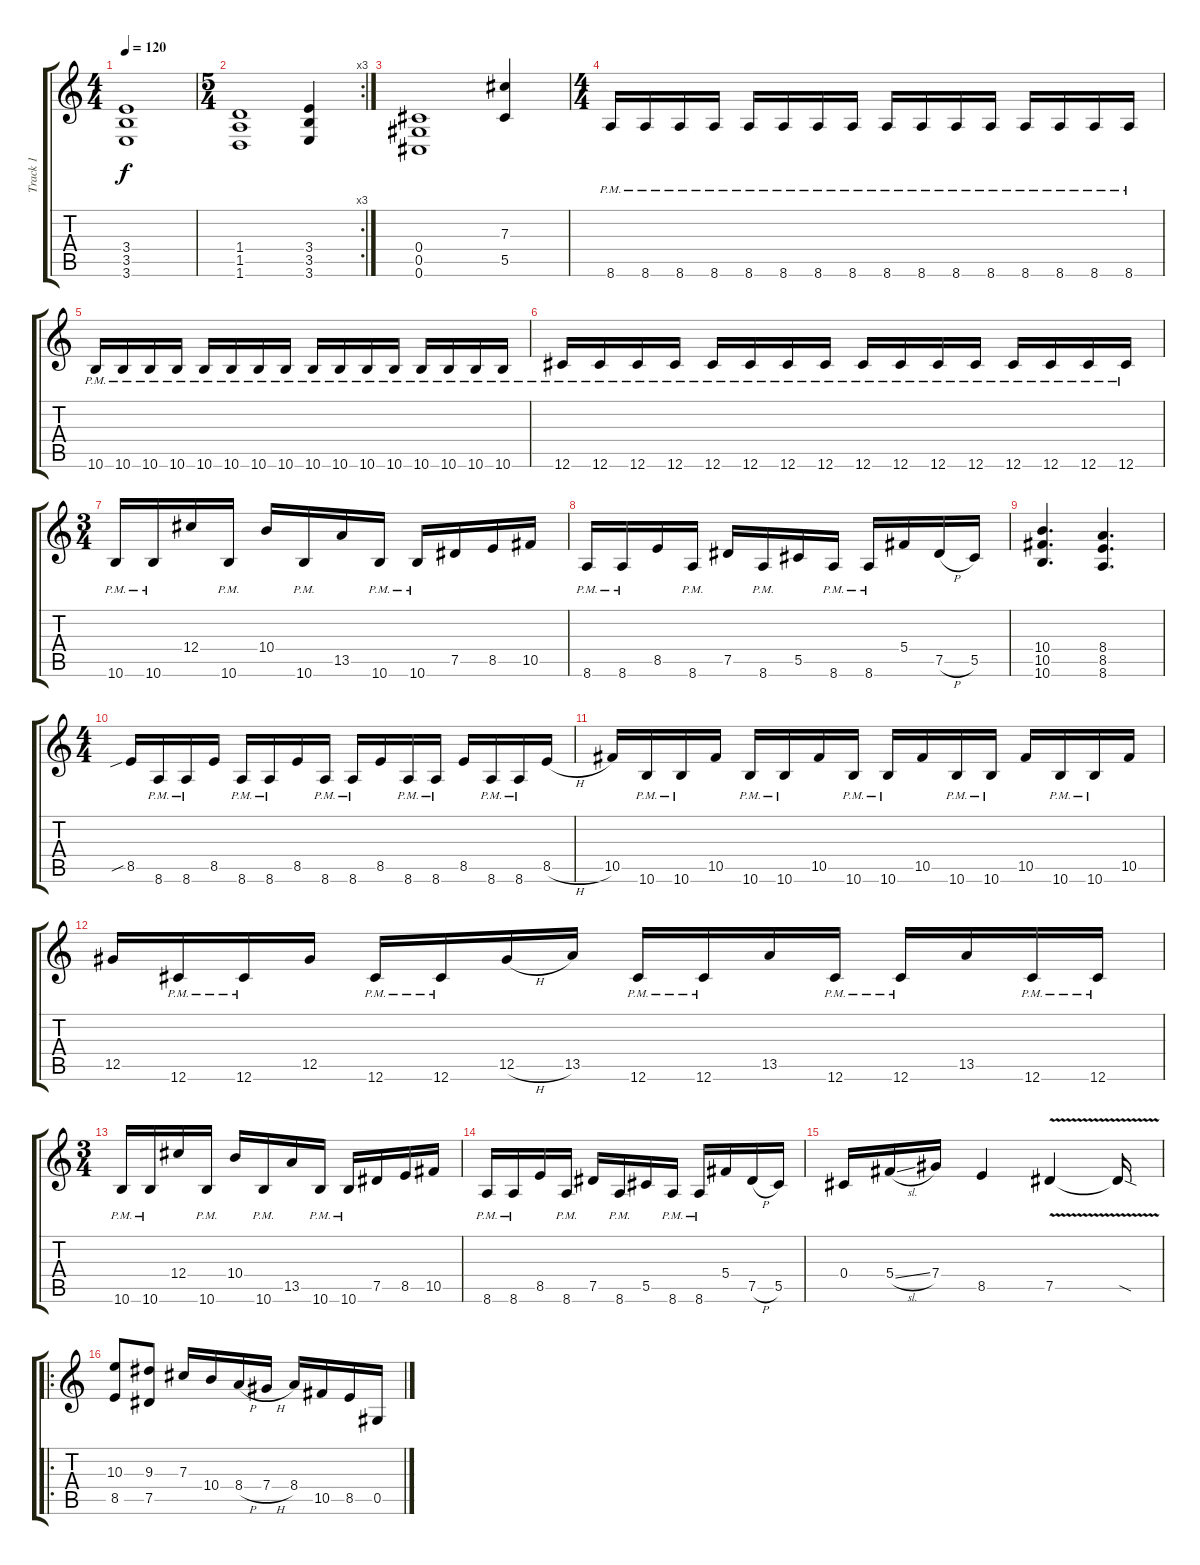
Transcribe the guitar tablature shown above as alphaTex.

\track ("Track 1" "Track 1") {instrument distortionguitar}
\staff {score tabs}
\tuning (Eb4 Bb3 Gb3 Db3 Ab2 Db2) {hide}
\ts (4 4)
\tempo 120
\clef g2
\ks c
(3.4 3.5 3.6).1{dy f} |
\rc 3
\ts (5 4)
(1.4 1.5 1.6).1 (3.4 3.5 3.6).4 |
(0.4 0.5 0.6).1 (7.3 5.5).4 |
\ts (4 4)
8.6{pm}.16 8.6{pm}.16 8.6{pm}.16 8.6{pm}.16 8.6{pm}.16 8.6{pm}.16 8.6{pm}.16 8.6{pm}.16 8.6{pm}.16 8.6{pm}.16 8.6{pm}.16 8.6{pm}.16 8.6{pm}.16 8.6{pm}.16 8.6{pm}.16 8.6{pm}.16 |
10.6{pm}.16 10.6{pm}.16 10.6{pm}.16 10.6{pm}.16 10.6{pm}.16 10.6{pm}.16 10.6{pm}.16 10.6{pm}.16 10.6{pm}.16 10.6{pm}.16 10.6{pm}.16 10.6{pm}.16 10.6{pm}.16 10.6{pm}.16 10.6{pm}.16 10.6{pm}.16 |
12.6{pm}.16 12.6{pm}.16 12.6{pm}.16 12.6{pm}.16 12.6{pm}.16 12.6{pm}.16 12.6{pm}.16 12.6{pm}.16 12.6{pm}.16 12.6{pm}.16 12.6{pm}.16 12.6{pm}.16 12.6{pm}.16 12.6{pm}.16 12.6{pm}.16 12.6{pm}.16 |
\ts (3 4)
10.6{pm}.16 10.6{pm}.16 12.4.16 10.6{pm}.16 10.4.16 10.6{pm}.16 13.5.16 10.6{pm}.16 10.6{pm}.16 7.5.16 8.5.16 10.5.16 |
8.6{pm}.16 8.6{pm}.16 8.5.16 8.6{pm}.16 7.5.16 8.6{pm}.16 5.5.16 8.6{pm}.16 8.6{pm}.16 5.4.16 7.5{h}.16 5.5.16 |
(10.4 10.5 10.6).4{d} (8.4 8.5 8.6).4{d} |
\ts (4 4)
8.5{sib}.16 8.6{pm}.16 8.6{pm}.16 8.5.16 8.6{pm}.16 8.6{pm}.16 8.5.16 8.6{pm}.16 8.6{pm}.16 8.5.16 8.6{pm}.16 8.6{pm}.16 8.5.16 8.6{pm}.16 8.6{pm}.16 8.5{h}.16 |
10.5.16 10.6{pm}.16 10.6{pm}.16 10.5.16 10.6{pm}.16 10.6{pm}.16 10.5.16 10.6{pm}.16 10.6{pm}.16 10.5.16 10.6{pm}.16 10.6{pm}.16 10.5.16 10.6{pm}.16 10.6{pm}.16 10.5.16 |
12.5.16 12.6{pm}.16 12.6{pm}.16 12.5.16 12.6{pm}.16 12.6{pm}.16 12.5{h}.16 13.5.16 12.6{pm}.16 12.6{pm}.16 13.5.16 12.6{pm}.16 12.6{pm}.16 13.5.16 12.6{pm}.16 12.6{pm}.16 |
\ts (3 4)
10.6{pm}.16 10.6{pm}.16 12.4.16 10.6{pm}.16 10.4.16 10.6{pm}.16 13.5.16 10.6{pm}.16 10.6{pm}.16 7.5.16 8.5.16 10.5.16 |
8.6{pm}.16 8.6{pm}.16 8.5.16 8.6{pm}.16 7.5.16 8.6{pm}.16 5.5.16 8.6{pm}.16 8.6{pm}.16 5.4.16 7.5{h}.16 5.5.16 |
0.4.16 5.4{sl}.16 7.4.16 8.5.4 7.5{v}.4 7.5{sod t}.16 |
\ro
(10.3 8.5).8 (9.3 7.5).8 7.3.16 10.4.16 8.4{h}.16 7.4{h}.16 8.4.16 10.5.16 8.5.16 0.5.16
